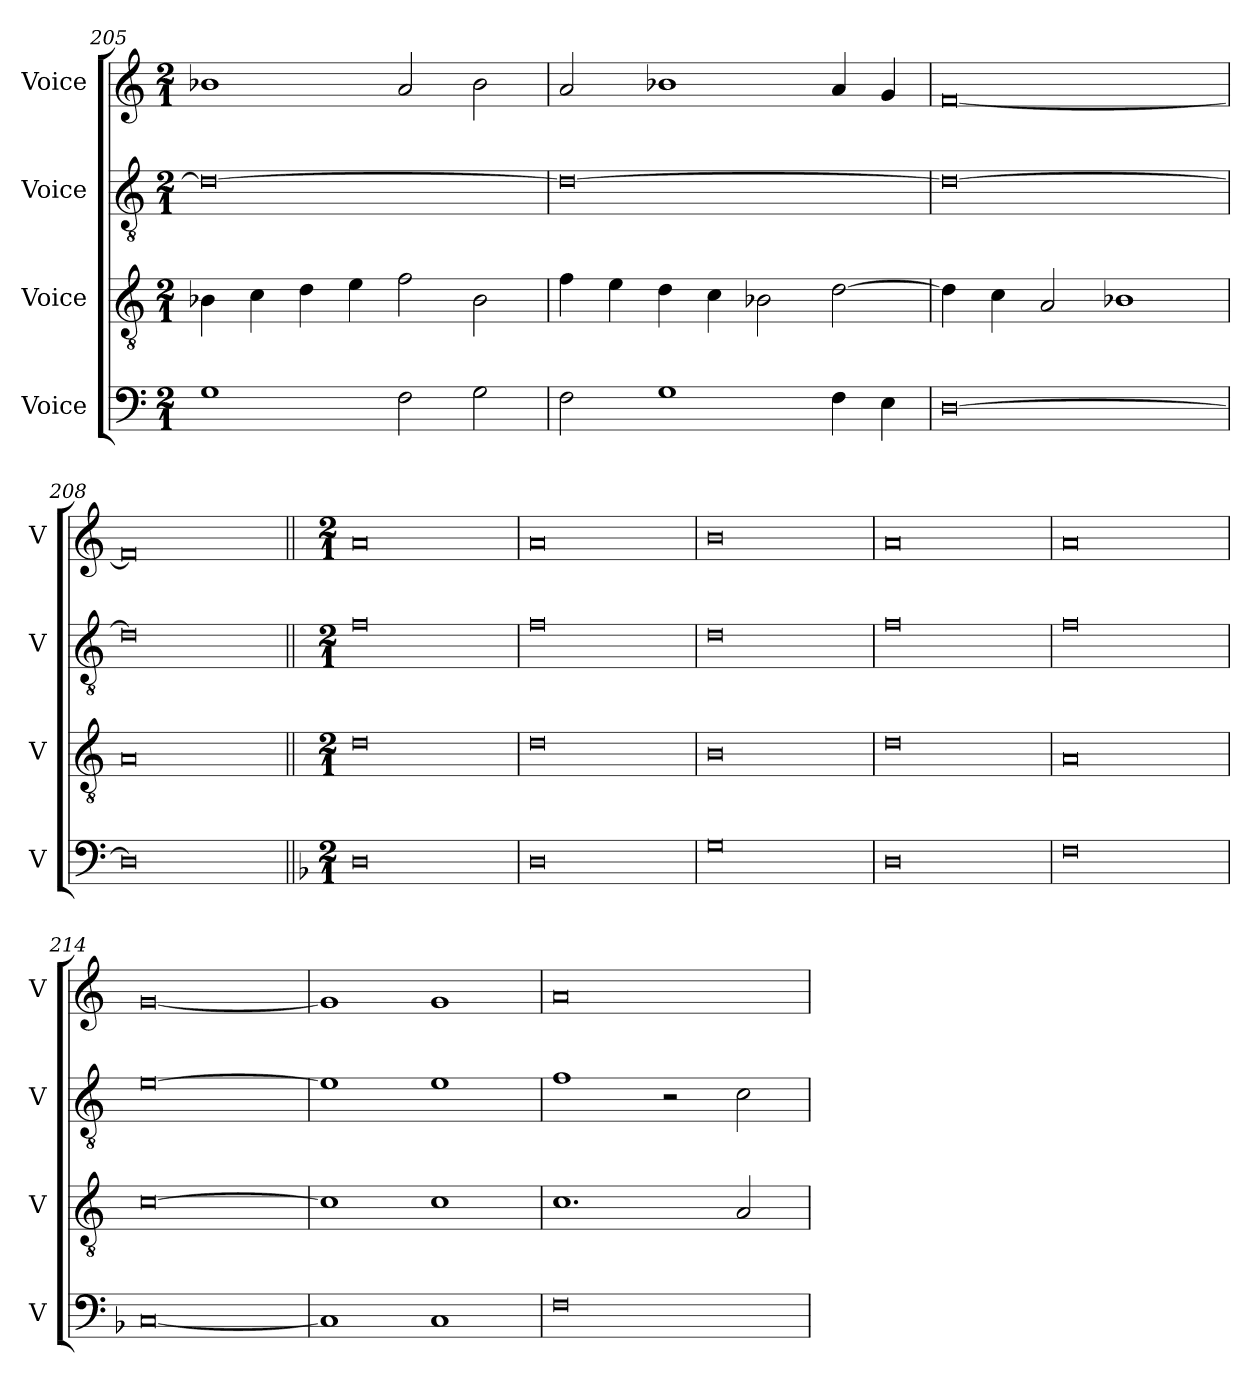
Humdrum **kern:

**kern	**kern	**kern	**kern
*part4	*part3	*part2	*part1
*staff4	*staff3	*staff2	*staff1
*I"Voice	*I"Voice	*I"Voice	*I"Voice
*I'V	*I'V	*I'V	*I'V
*clefF4	*clefGv2	*clefGv2	*clefG2
*k[]	*k[]	*k[]	*k[]
*M2/1	*M2/1	*M2/1	*M2/1
=205	=205	=205	=205
1G	4B-X\	0d_	1b-X
.	4c\	.	.
.	4d\	.	.
.	4e\	.	.
2F\	2f\	.	2a/
2G\	2B-\	.	2b-\
=206	=206	=206	=206
2F\	4f\	0d_	2a/
.	4e\	.	.
1G	4d\	.	1b-X
.	4c\	.	.
.	2B-X\	.	.
4F\	[2d\	.	4a/
4E\	.	.	4g/
!!LO:PB:g=z
=207	=207	=207	=207
[0D	4d\]	0d_	[0f
.	4c\	.	.
.	2A/	.	.
.	1B-X	.	.
=208	=208	=208	=208
0D]	0A	0d]	0f]
=209||	=209||	=209||	=209||
*k[b-]	*	*	*
*M2/1	*M2/1	*M2/1	*M2/1
0D	0d	0f	0a
=210	=210	=210	=210
0D	0d	0f	0a
=211	=211	=211	=211
0G	0B	0d	0b
=212	=212	=212	=212
0D	0d	0f	0a
!!LO:LB:g=z
=213	=213	=213	=213
0F	0A	0f	0a
=214	=214	=214	=214
[0C	[0c	[0e	[0g
=215	=215	=215	=215
1C]	1c]	1e]	1g]
1C	1c	1e	1g
=216	=216	=216	=216
0F	1.c	1f	0a
.	.	2r	.
.	2A/	2c\	.
=	=	=	=
*-	*-	*-	*-
